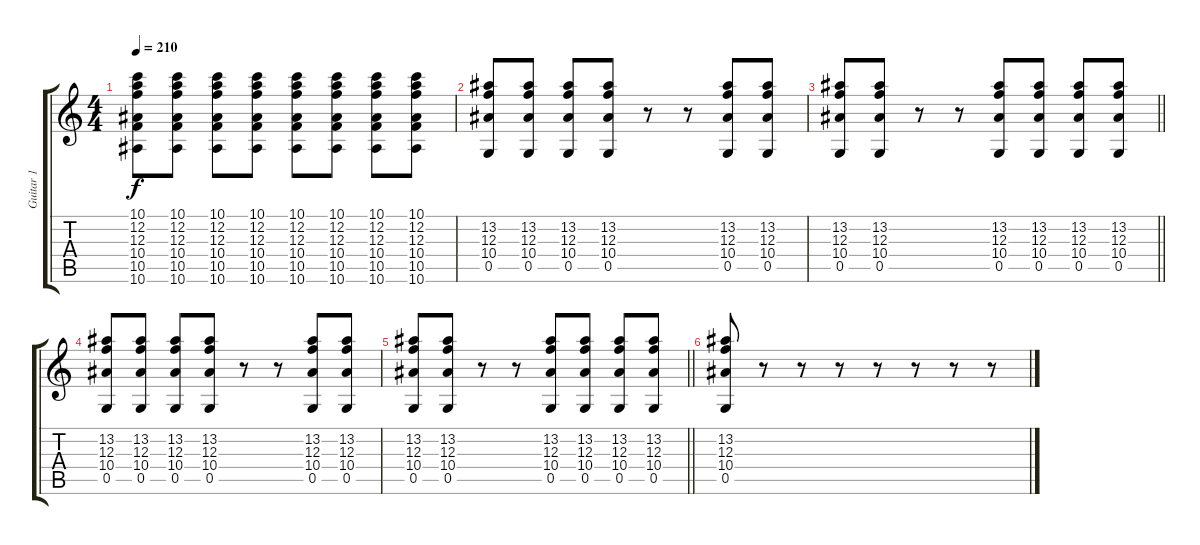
\track ("Guitar 1" "Guitar 1") {instrument distortionguitar}
\staff {score tabs}
\tuning (D4 A3 F3 C3 G2 C2) {hide}
\ts (4 4)
\tempo 210
\clef g2
\ks c
(10.1 12.2 12.3 10.4 10.5 10.6).8{dy f} (10.1 12.2 12.3 10.4 10.5 10.6).8 (10.1 12.2 12.3 10.4 10.5 10.6).8 (10.1 12.2 12.3 10.4 10.5 10.6).8 (10.1 12.2 12.3 10.4 10.5 10.6).8 (10.1 12.2 12.3 10.4 10.5 10.6).8 (10.1 12.2 12.3 10.4 10.5 10.6).8 (10.1 12.2 12.3 10.4 10.5 10.6).8 |
(13.2 12.3 10.4 0.5).8 (13.2 12.3 10.4 0.5).8 (13.2 12.3 10.4 0.5).8 (13.2 12.3 10.4 0.5).8 r.8 r.8 (13.2 12.3 10.4 0.5).8 (13.2 12.3 10.4 0.5).8 |
\barLineRight lightlight
(13.2 12.3 10.4 0.5).8 (13.2 12.3 10.4 0.5).8 r.8 r.8 (13.2 12.3 10.4 0.5).8 (13.2 12.3 10.4 0.5).8 (13.2 12.3 10.4 0.5).8 (13.2 12.3 10.4 0.5).8 |
(13.2 12.3 10.4 0.5).8 (13.2 12.3 10.4 0.5).8 (13.2 12.3 10.4 0.5).8 (13.2 12.3 10.4 0.5).8 r.8 r.8 (13.2 12.3 10.4 0.5).8 (13.2 12.3 10.4 0.5).8 |
\barLineRight lightlight
(13.2 12.3 10.4 0.5).8 (13.2 12.3 10.4 0.5).8 r.8 r.8 (13.2 12.3 10.4 0.5).8 (13.2 12.3 10.4 0.5).8 (13.2 12.3 10.4 0.5).8 (13.2 12.3 10.4 0.5).8 |
(13.2 12.3 10.4 0.5).8 r.8 r.8 r.8 r.8 r.8 r.8 r.8
